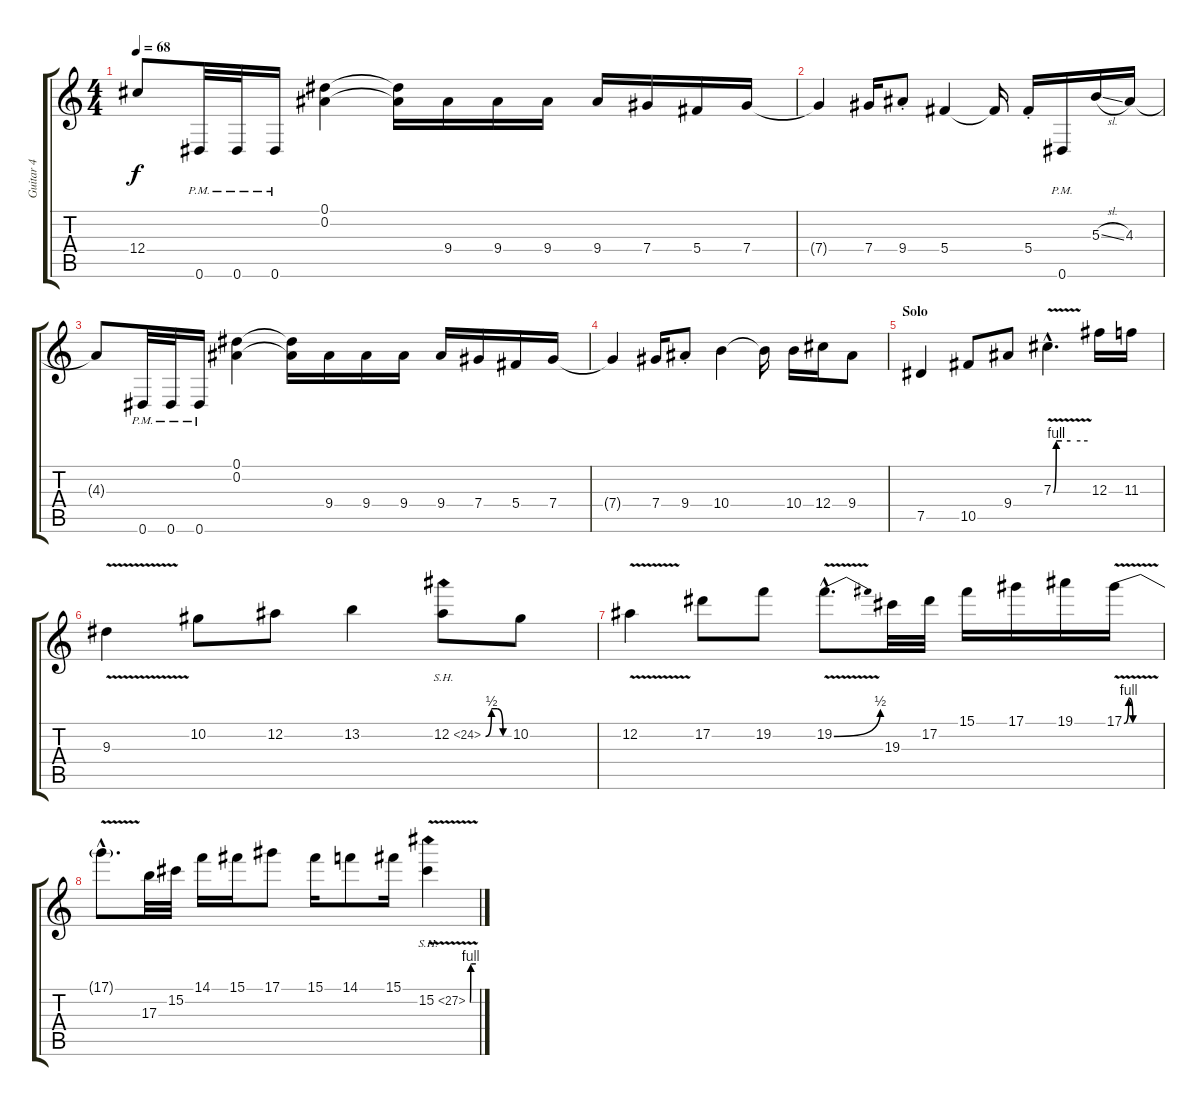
\track ("Guitar 4" "Guitar 4") {instrument distortionguitar}
\staff {score tabs}
\tuning (Eb4 Bb3 Gb3 Db3 Ab2 Eb2) {hide}
\ts (4 4)
\tempo 68
\clef g2
\ks c
12.4{t}.8{dy f} 0.6{pm}.32 0.6{pm}.32 0.6{pm}.16 (0.1 0.2).4 (0.1{t} 0.2{t}).16 9.4.16 9.4.16 9.4.16 9.4.16 7.4.16 5.4.16 7.4.16 |
7.4{t}.4 7.4.16 9.4{st}.8 5.4.4 5.4{t}.16 5.4{st}.16 0.6{pm}.16 5.3{sl}.16 4.3.16 |
4.3{t}.8 0.6{pm}.32 0.6{pm}.32 0.6{pm}.16 (0.1 0.2).4 (0.1{t} 0.2{t}).16 9.4.16 9.4.16 9.4.16 9.4.16 7.4.16 5.4.16 7.4.16 |
7.4{t}.4 7.4.16 9.4{st}.8 10.4.4 10.4{t}.16 10.4.16 12.4.16 9.4.8 |
\section ("" "Solo")
7.5.4{volume 10 balance 8 instrument overdrivenguitar} 10.5.8 9.4.8 7.3{be (custom 0 0 5 4 15 4 30 4 60 4) v hac}.4{d} 12.3.16 11.3.16 |
9.3{v}.4 10.2.8 12.2.8 13.2.4 12.2{be (custom 0 0 15 2 30 2 45 0 60 0) sh 12}.8 10.2.8 |
12.2{v}.4 17.2.8 19.2.8 19.2{be (bend 0 0 60 2) v hac}.8{d} 19.3.32 17.2.32 15.1.16 17.1.16 19.1.16 17.1{be (custom 0 0 8 4 15 0 30 0 45 0 60 0) v}.16 |
17.1{hac t}.8{d} 17.3.32 15.2.32 14.1.16 15.1.16 17.1.8 15.1.16 14.1.8 15.1.16 15.2{be (custom 0 0 5 4 15 4 30 4 60 4) sh 12 v}.4
